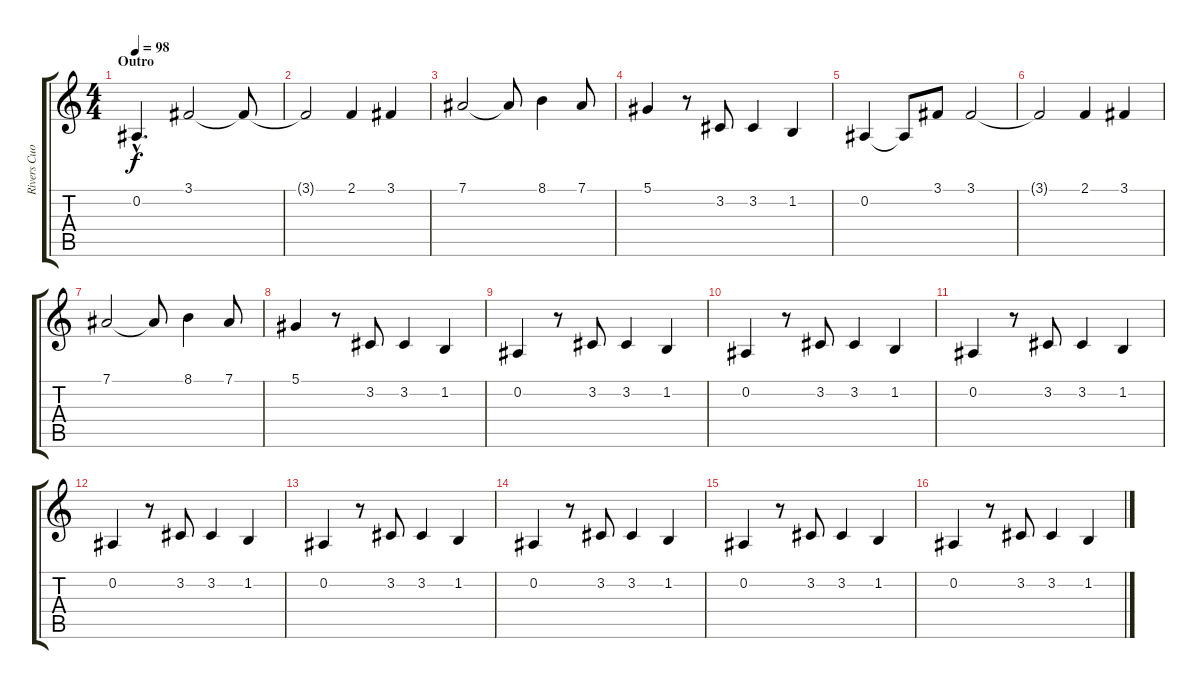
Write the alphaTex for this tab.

\track ("Rivers Cuomo - Vocals" "Rivers Cuo") {instrument altosax}
\staff {score tabs}
\tuning (Eb4 Bb3 Gb3 Db3 Ab2 Eb2) {hide}
\ts (4 4)
\section ("" "Outro")
\tempo 98
\clef g2
\ks c
0.2{hac}.4{d dy f} 3.1.2 3.1{t}.8 |
3.1{t}.2 2.1.4 3.1.4 |
7.1.2 7.1{t}.8 8.1.4 7.1.8 |
5.1.4 r.8 3.2.8 3.2.4 1.2.4 |
0.2.4 0.2{t}.8 3.1.8 3.1.2 |
3.1{t}.2 2.1.4 3.1.4 |
7.1.2 7.1{t}.8 8.1.4 7.1.8 |
5.1.4 r.8 3.2.8 3.2.4 1.2.4 |
0.2.4 r.8 3.2.8 3.2.4 1.2.4 |
0.2.4 r.8 3.2.8 3.2.4 1.2.4 |
0.2.4 r.8 3.2.8 3.2.4 1.2.4 |
0.2.4 r.8 3.2.8 3.2.4 1.2.4 |
0.2.4 r.8 3.2.8 3.2.4 1.2.4 |
0.2.4 r.8 3.2.8 3.2.4 1.2.4 |
0.2.4 r.8 3.2.8 3.2.4 1.2.4 |
0.2.4 r.8 3.2.8 3.2.4 1.2.4
